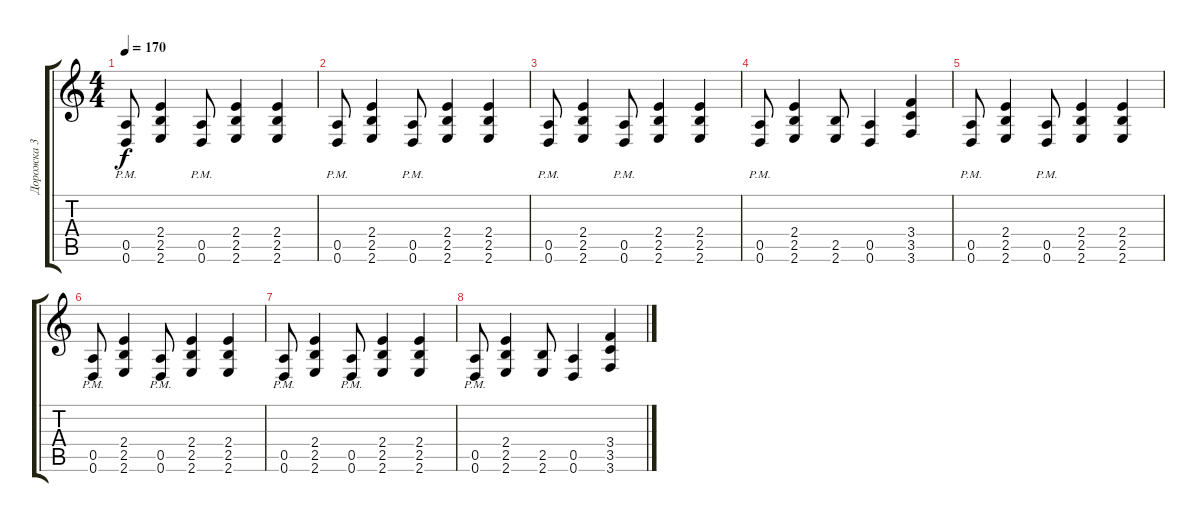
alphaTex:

\track ("Дорожка 3" "Дорожка 3") {instrument overdrivenguitar}
\staff {score tabs}
\tuning (E4 B3 G3 D3 A2 D2) {hide}
\ts (4 4)
\tempo 170
\clef g2
\ks c
(0.5{pm} 0.6{pm}).8{dy f} (2.4 2.5 2.6).4 (0.5{pm} 0.6{pm}).8 (2.4 2.5 2.6).4 (2.4 2.5 2.6).4 |
(0.5{pm} 0.6{pm}).8 (2.4 2.5 2.6).4 (0.5{pm} 0.6{pm}).8 (2.4 2.5 2.6).4 (2.4 2.5 2.6).4 |
(0.5{pm} 0.6{pm}).8 (2.4 2.5 2.6).4 (0.5{pm} 0.6{pm}).8 (2.4 2.5 2.6).4 (2.4 2.5 2.6).4 |
(0.5{pm} 0.6{pm}).8 (2.4 2.5 2.6).4 (2.5 2.6).8 (0.5 0.6).4 (3.4 3.5 3.6).4 |
(0.5{pm} 0.6{pm}).8 (2.4 2.5 2.6).4 (0.5{pm} 0.6{pm}).8 (2.4 2.5 2.6).4 (2.4 2.5 2.6).4 |
(0.5{pm} 0.6{pm}).8 (2.4 2.5 2.6).4 (0.5{pm} 0.6{pm}).8 (2.4 2.5 2.6).4 (2.4 2.5 2.6).4 |
(0.5{pm} 0.6{pm}).8 (2.4 2.5 2.6).4 (0.5{pm} 0.6{pm}).8 (2.4 2.5 2.6).4 (2.4 2.5 2.6).4 |
(0.5{pm} 0.6{pm}).8 (2.4 2.5 2.6).4 (2.5 2.6).8 (0.5 0.6).4 (3.4 3.5 3.6).4
